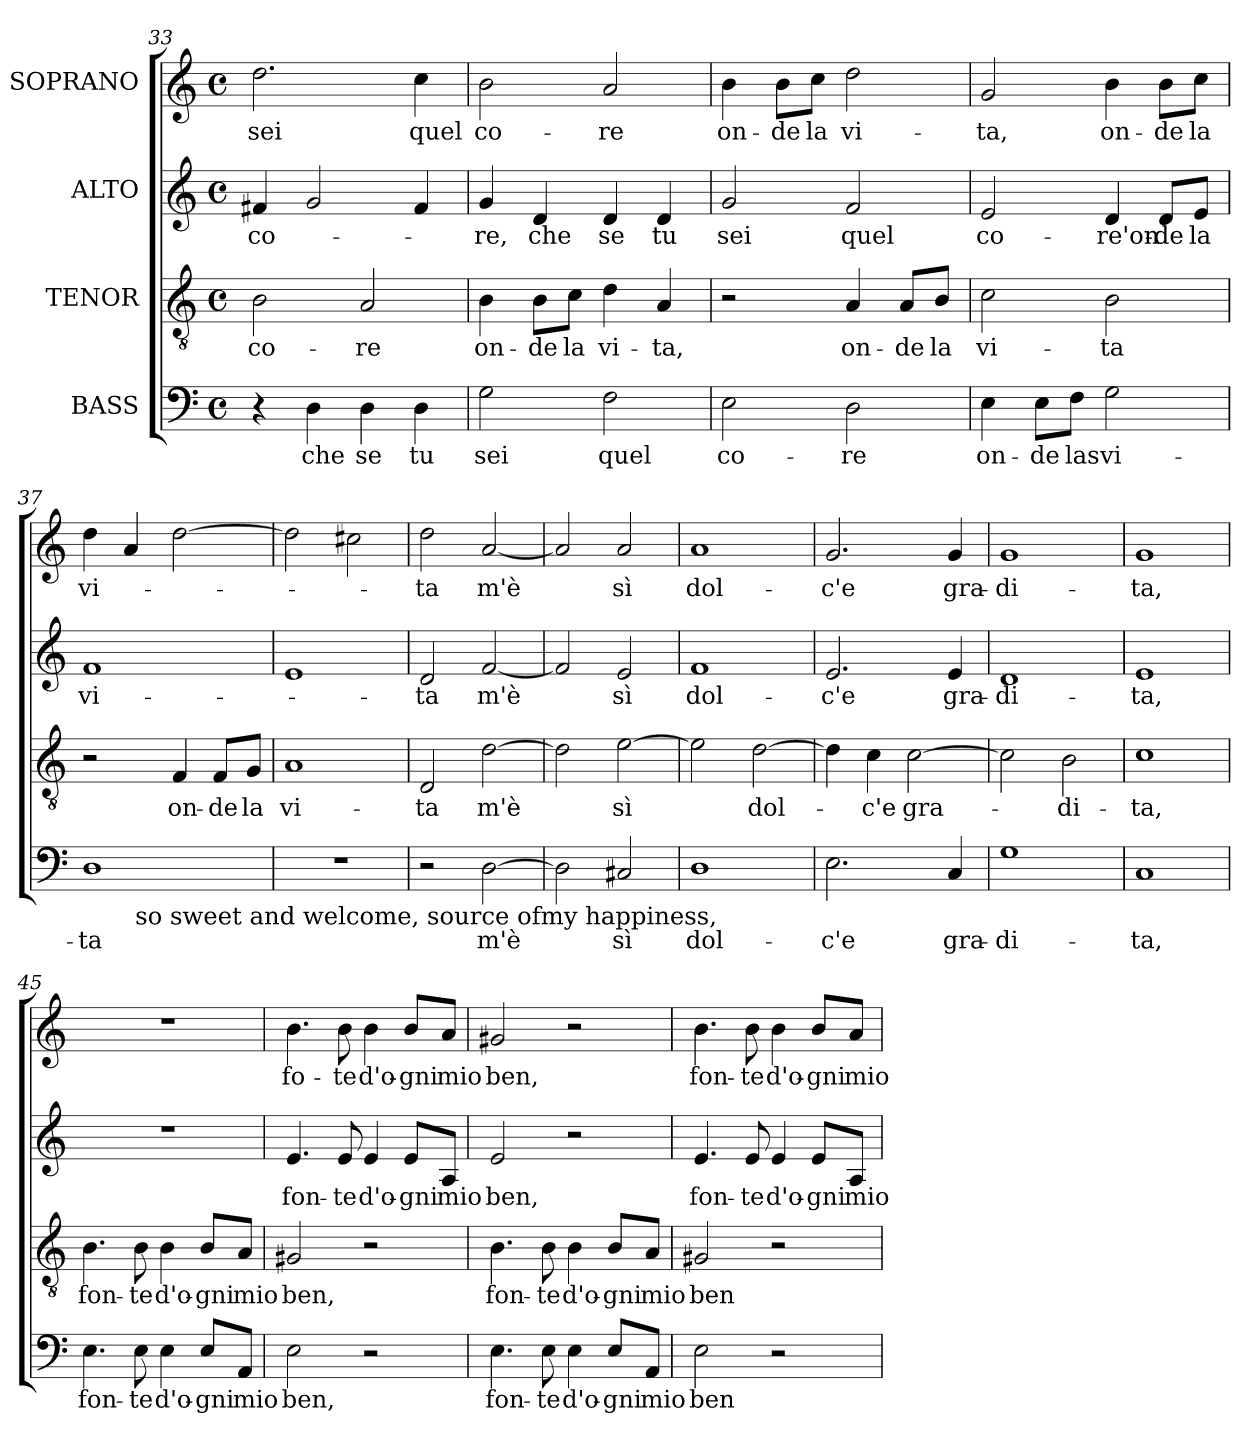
**kern	**text	**kern	**text	**kern	**text	**kern	**text
*part4	*part4	*part3	*part3	*part2	*part2	*part1	*part1
*staff4	*staff4	*staff3	*staff3	*staff2	*staff2	*staff1	*staff1
*I"BASS	*	*I"TENOR	*	*I"ALTO	*	*I"SOPRANO	*
*clefF4	*	*clefGv2	*	*clefG2	*	*clefG2	*
*k[]	*	*k[]	*	*k[]	*	*k[]	*
*C:	*	*C:	*	*C:	*	*C:	*
*M4/4	*	*M4/4	*	*M4/4	*	*M4/4	*
*met(c)	*	*met(c)	*	*met(c)	*	*met(c)	*
=33	=33	=33	=33	=33	=33	=33	=33
!	!	!	!LO:LY:b	!	!LO:LY:b	!	!LO:LY:b
4r	.	2B\	co-	4f#X/	co-	2.dd\	sei
!	!LO:LY:b	!	!	!	!	!	!
4D\	che	.	.	2g/	.	.	.
!	!LO:LY:b	!	!LO:LY:b	!	!	!	!
4D\	se	2A/	-re	.	.	.	.
!	!LO:LY:b	!	!	!	!	!	!LO:LY:b
4D\	tu	.	.	4f#/	.	4cc\	quel
=34	=34	=34	=34	=34	=34	=34	=34
!	!LO:LY:b	!	!LO:LY:b	!	!LO:LY:b	!	!LO:LY:b
2G\	sei	4B\	on-	4g/	-re,	2b\	co-
!	!	!	!LO:LY:b:rj	!	!LO:LY:b	!	!
.	.	8B\L	-de	4d/	che	.	.
!	!	!	!LO:LY:b	!	!	!	!
.	.	8c\J	la	.	.	.	.
!	!LO:LY:b	!	!LO:LY:b	!	!LO:LY:b	!	!LO:LY:b
2F\	quel	4d\	vi-	4d/	se	2a/	-re
!	!	!	!LO:LY:b	!	!LO:LY:b	!	!
.	.	4A/	-ta,	4d/	tu	.	.
=35	=35	=35	=35	=35	=35	=35	=35
!	!LO:LY:b	!	!	!	!LO:LY:b	!	!LO:LY:b
2E\	co-	2r	.	2g/	sei	4b\	on-
!	!	!	!	!	!	!	!LO:LY:b:rj
.	.	.	.	.	.	8b\L	-de
!	!	!	!	!	!	!	!LO:LY:b
.	.	.	.	.	.	8cc\J	la
!	!LO:LY:b	!	!LO:LY:b	!	!LO:LY:b	!	!LO:LY:b
2D\	-re	4A/	on-	2f/	quel	2dd\	vi-
!	!	!	!LO:LY:b:rj	!	!	!	!
.	.	8A/L	-de	.	.	.	.
!	!	!	!LO:LY:b	!	!	!	!
.	.	8B/J	la	.	.	.	.
!!LO:PB:g=z
=36	=36	=36	=36	=36	=36	=36	=36
!	!LO:LY:b	!	!LO:LY:b	!	!LO:LY:b	!	!LO:LY:b
4E\	on-	2c\	vi-	2e/	co-	2g/	-ta,
!	!LO:LY:b	!	!	!	!	!	!
8E\L	-de	.	.	.	.	.	.
!	!LO:LY:b	!	!	!	!	!	!
8F\J	las	.	.	.	.	.	.
!	!LO:LY:b	!	!LO:LY:b	!	!LO:LY:b	!	!LO:LY:b
2G\	vi-	2B\	-ta	4d/	-re'on-	4b\	on-
!	!	!	!	!	!LO:LY:b:rj	!	!LO:LY:b
.	.	.	.	8d/L	-de	8b\L	-de
!	!	!	!	!	!LO:LY:b	!	!LO:LY:b
.	.	.	.	8e/J	la	8cc\J	la
=37	=37	=37	=37	=37	=37	=37	=37
!	!LO:LY:b	!	!	!	!LO:LY:b	!	!LO:LY:b
*^	*	*	*	*	*	*	*
1D	4ryy	-ta	2r	.	1f	vi-	4dd\	vi-
.	32ryy	.	.	.	.	.	4a/	.
!	!LO:TX:b:t=so sweet and welcome, source ofmy happiness,	!	!	!	!	!	!	!
.	2ryy	.	.	.	.	.	.	.
!	!	!	!	!LO:LY:b	!	!	!	!
.	.	.	4F/	on-	.	.	[>2dd\	.
!	!	!	!	!LO:LY:b	!	!	!	!
.	.	.	8F/L	-de	.	.	.	.
.	8..ryy	.	.	.	.	.	.	.
!	!	!	!	!LO:LY:b	!	!	!	!
.	.	.	8G/J	la	.	.	.	.
=38	=38	=38	=38	=38	=38	=38	=38	=38
!	!	!	!	!LO:LY:b	!	!	!	!
*v	*v	*	*	*	*	*	*	*
1r	.	1A	vi-	1e	.	2dd\]	.
.	.	.	.	.	.	2cc#X\	.
=39	=39	=39	=39	=39	=39	=39	=39
!	!	!	!LO:LY:b	!	!LO:LY:b	!	!LO:LY:b
2r	.	2D/	-ta	2d/	-ta	2dd\	-ta
!	!LO:LY:b	!	!LO:LY:b	!	!LO:LY:b	!	!LO:LY:b
[>2D\	m'è	[>2d\	m'è	[<2f/	m'è	[<2a/	m'è
=40	=40	=40	=40	=40	=40	=40	=40
2D\]	.	2d\]	.	2f/]	.	2a/]	.
!	!LO:LY:b	!	!LO:LY:b	!	!LO:LY:b	!	!LO:LY:b
2C#X/	sì	[>2e\	sì	2e/	sì	2a/	sì
=41	=41	=41	=41	=41	=41	=41	=41
!	!LO:LY:b	!	!	!	!LO:LY:b	!	!LO:LY:b
1D	dol-	2e\]	.	1f	dol-	1a	dol-
!	!	!	!LO:LY:b	!	!	!	!
.	.	[<2d\	dol-	.	.	.	.
!!LO:LB:g=z
=42	=42	=42	=42	=42	=42	=42	=42
!	!LO:LY:b	!	!	!	!LO:LY:b	!	!LO:LY:b
2.E\	-c'e	4d\]	.	2.e/	-c'e	2.g/	-c'e
!	!	!	!LO:LY:b	!	!	!	!
.	.	4c\	-c'e	.	.	.	.
!	!	!	!LO:LY:b	!	!	!	!
.	.	[>2c\	gra-	.	.	.	.
!	!LO:LY:b	!	!	!	!LO:LY:b	!	!LO:LY:b
4C/	gra-	.	.	4e/	gra-	4g/	gra-
=43	=43	=43	=43	=43	=43	=43	=43
!	!LO:LY:b	!	!	!	!LO:LY:b	!	!LO:LY:b
1G	-di-	2c\]	.	1d	-di-	1g	-di-
!	!	!	!LO:LY:b	!	!	!	!
.	.	2B\	-di-	.	.	.	.
=44	=44	=44	=44	=44	=44	=44	=44
!	!LO:LY:b	!	!LO:LY:b	!	!LO:LY:b	!	!LO:LY:b
1C	-ta,	1c	-ta,	1e	-ta,	1g	-ta,
=45	=45	=45	=45	=45	=45	=45	=45
!	!LO:LY:b	!	!LO:LY:b	!	!	!	!
4.E\	fon-	4.B\	fon-	1r	.	1r	.
!	!LO:LY:b	!	!LO:LY:b	!	!	!	!
8E\	-te	8B\	-te	.	.	.	.
!	!LO:LY:b	!	!LO:LY:b	!	!	!	!
4E\	d'o-	4B\	d'o-	.	.	.	.
!	!LO:LY:b:rj	!	!LO:LY:b:rj	!	!	!	!
8E/L	-gni	8B/L	-gni	.	.	.	.
!	!LO:LY:b	!	!LO:LY:b	!	!	!	!
8AA/J	mio	8A/J	mio	.	.	.	.
=46	=46	=46	=46	=46	=46	=46	=46
!	!LO:LY:b	!	!LO:LY:b	!	!LO:LY:b	!	!LO:LY:b
2E\	ben,	2G#X/	ben,	4.e/	fon-	4.b\	fo-
!	!	!	!	!	!LO:LY:b	!	!LO:LY:b
.	.	.	.	8e/	-te	8b\	-te
!	!	!	!	!	!LO:LY:b	!	!LO:LY:b
2r	.	2r	.	4e/	d'o-	4b\	d'o-
!	!	!	!	!	!LO:LY:b:rj	!	!LO:LY:b:rj
.	.	.	.	8e/L	-gni	8b/L	-gni
!	!	!	!	!	!LO:LY:b	!	!LO:LY:b
.	.	.	.	8A/J	mio	8a/J	mio
=47	=47	=47	=47	=47	=47	=47	=47
!	!LO:LY:b	!	!LO:LY:b	!	!LO:LY:b	!	!LO:LY:b
4.E\	fon-	4.B\	fon-	2e/	ben,	2g#X/	ben,
!	!LO:LY:b	!	!LO:LY:b	!	!	!	!
8E\	-te	8B\	-te	.	.	.	.
!	!LO:LY:b	!	!LO:LY:b	!	!	!	!
4E\	d'o-	4B\	d'o-	2r	.	2r	.
!	!LO:LY:b:rj	!	!LO:LY:b:rj	!	!	!	!
8E/L	-gni	8B/L	-gni	.	.	.	.
!	!LO:LY:b	!	!LO:LY:b	!	!	!	!
8AA/J	mio	8A/J	mio	.	.	.	.
!!LO:PB:g=z
=48	=48	=48	=48	=48	=48	=48	=48
!	!LO:LY:b	!	!LO:LY:b	!	!LO:LY:b	!	!LO:LY:b
2E\	ben	2G#X/	ben	4.e/	fon-	4.b\	fon-
!	!	!	!	!	!LO:LY:b	!	!LO:LY:b
.	.	.	.	8e/	-te	8b\	-te
!	!	!	!	!	!LO:LY:b	!	!LO:LY:b
2r	.	2r	.	4e/	d'o-	4b\	d'o-
!	!	!	!	!	!LO:LY:b:rj	!	!LO:LY:b:rj
.	.	.	.	8e/L	-gni	8b/L	-gni
!	!	!	!	!	!LO:LY:b	!	!LO:LY:b
.	.	.	.	8A/J	mio	8a/J	mio
=	=	=	=	=	=	=	=
*-	*-	*-	*-	*-	*-	*-	*-
